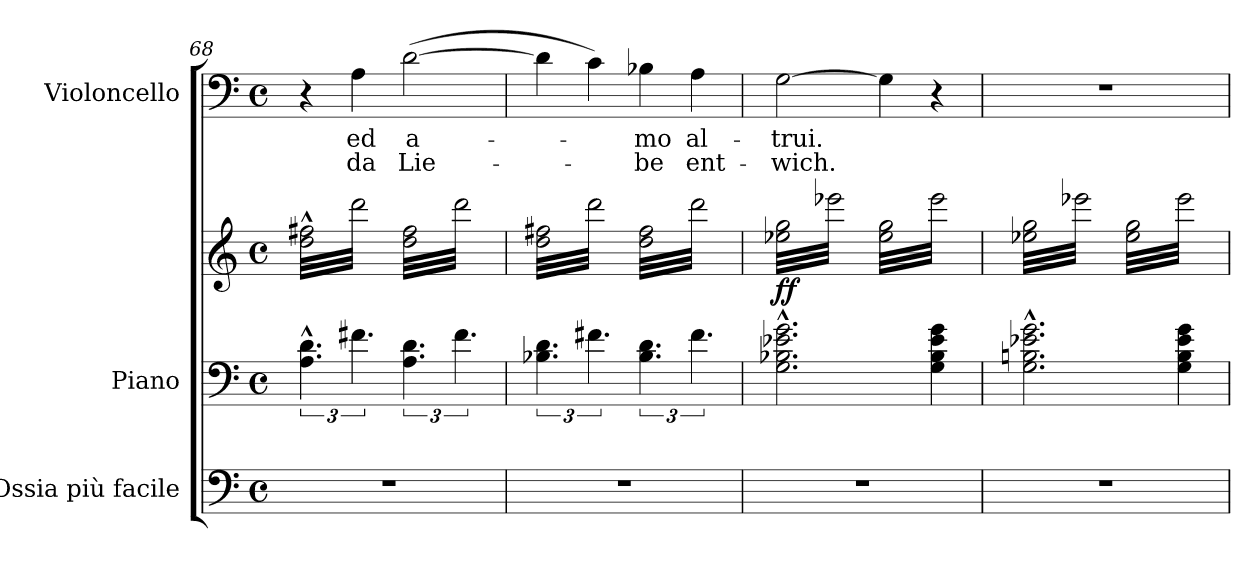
**kern	**kern	**kern	**dynam	**kern	**text	**text
*part3	*part2	*part2	*part2	*part1	*part1	*part1
*staff4	*staff3	*staff2	*staff2/3	*staff1	*staff1	*staff1
*I"Ossia più facile	*I"Piano	*	*	*I"Violoncello	*	*
*	*I'Pno	*	*	*I'Vc	*	*
*clefF4	*clefF4	*clefG2	*	*clefF4	*	*
*k[]	*k[]	*k[]	*	*k[]	*	*
*M4/4	*M4/4	*M4/4	*	*M4/4	*	*
*met(c)	*met(c)	*met(c)	*	*met(c)	*	*
=68	=68	=68	=68	=68	=68	=68
*	*	*tremolo	*	*	*	*
1r	6.A\^^ 6.d\^^	32dd\^^ 32ff#X\^^LLL	.	4r	.	.
.	.	32ddd\	.	.	.	.
.	.	32dd\^^ 32ff#X\^^	.	.	.	.
.	.	32ddd\	.	.	.	.
.	.	32dd\^^ 32ff#X\^^	.	.	.	.
.	.	32ddd\	.	.	.	.
.	.	32dd\^^ 32ff#X\^^	.	.	.	.
.	.	32ddd\	.	.	.	.
!	!	!	!	!	!LO:LY:b	!LO:LY:b
.	6.f#X\	32dd\^^ 32ff#X\^^	.	4A\	ed	da
.	.	32ddd\	.	.	.	.
.	.	32dd\^^ 32ff#X\^^	.	.	.	.
.	.	32ddd\	.	.	.	.
.	.	32dd\^^ 32ff#X\^^	.	.	.	.
.	.	32ddd\	.	.	.	.
.	.	32dd\^^ 32ff#X\^^	.	.	.	.
.	.	32ddd\JJJ	.	.	.	.
!	!	!	!	!	!LO:LY:b	!LO:LY:b
.	6.A\ 6.d\	32dd\ 32ff#\LLL	.	([2d\	a-	Lie-
.	.	32ddd\	.	.	.	.
.	.	32dd\ 32ff#\	.	.	.	.
.	.	32ddd\	.	.	.	.
.	.	32dd\ 32ff#\	.	.	.	.
.	.	32ddd\	.	.	.	.
.	.	32dd\ 32ff#\	.	.	.	.
.	.	32ddd\	.	.	.	.
.	6.f#\	32dd\ 32ff#\	.	.	.	.
.	.	32ddd\	.	.	.	.
.	.	32dd\ 32ff#\	.	.	.	.
.	.	32ddd\	.	.	.	.
.	.	32dd\ 32ff#\	.	.	.	.
.	.	32ddd\	.	.	.	.
.	.	32dd\ 32ff#\	.	.	.	.
.	.	32ddd\JJJ	.	.	.	.
=69	=69	=69	=69	=69	=69	=69
1r	6.B-X\ 6.d\	32dd\ 32ff#X\LLL	.	4d\]	.	.
.	.	32ddd\	.	.	.	.
.	.	32dd\ 32ff#X\	.	.	.	.
.	.	32ddd\	.	.	.	.
.	.	32dd\ 32ff#X\	.	.	.	.
.	.	32ddd\	.	.	.	.
.	.	32dd\ 32ff#X\	.	.	.	.
.	.	32ddd\	.	.	.	.
.	6.f#X\	32dd\ 32ff#X\	.	4c\)	.	.
.	.	32ddd\	.	.	.	.
.	.	32dd\ 32ff#X\	.	.	.	.
.	.	32ddd\	.	.	.	.
.	.	32dd\ 32ff#X\	.	.	.	.
.	.	32ddd\	.	.	.	.
.	.	32dd\ 32ff#X\	.	.	.	.
.	.	32ddd\JJJ	.	.	.	.
!	!	!	!	!	!LO:LY:b	!LO:LY:b
.	6.B-\ 6.d\	32dd\ 32ff#\LLL	.	4B-X\	-mo	-be
.	.	32ddd\	.	.	.	.
.	.	32dd\ 32ff#\	.	.	.	.
.	.	32ddd\	.	.	.	.
.	.	32dd\ 32ff#\	.	.	.	.
.	.	32ddd\	.	.	.	.
.	.	32dd\ 32ff#\	.	.	.	.
.	.	32ddd\	.	.	.	.
!	!	!	!	!	!LO:LY:b	!LO:LY:b
.	6.f#\	32dd\ 32ff#\	.	4A\	al-	ent-
.	.	32ddd\	.	.	.	.
.	.	32dd\ 32ff#\	.	.	.	.
.	.	32ddd\	.	.	.	.
.	.	32dd\ 32ff#\	.	.	.	.
.	.	32ddd\	.	.	.	.
.	.	32dd\ 32ff#\	.	.	.	.
.	.	32ddd\JJJ	.	.	.	.
=70	=70	=70	=70	=70	=70	=70
!	!	!	!LO:DY:b	!	!LO:LY:b	!LO:LY:b
1r	2.G\^^ 2.B-X\^^ 2.e-X\^^ 2.g\^^	32ee-X\ 32gg\LLL	ff	[2G\	-trui.	-wich.
.	.	32eee-X\	.	.	.	.
.	.	32ee-X\ 32gg\	.	.	.	.
.	.	32eee-X\	.	.	.	.
.	.	32ee-X\ 32gg\	.	.	.	.
.	.	32eee-X\	.	.	.	.
.	.	32ee-X\ 32gg\	.	.	.	.
.	.	32eee-X\	.	.	.	.
.	.	32ee-X\ 32gg\	.	.	.	.
.	.	32eee-X\	.	.	.	.
.	.	32ee-X\ 32gg\	.	.	.	.
.	.	32eee-X\	.	.	.	.
.	.	32ee-X\ 32gg\	.	.	.	.
.	.	32eee-X\	.	.	.	.
.	.	32ee-X\ 32gg\	.	.	.	.
.	.	32eee-X\JJJ	.	.	.	.
.	.	32ee-\ 32gg\LLL	.	4G\]	.	.
.	.	32eee-\	.	.	.	.
.	.	32ee-\ 32gg\	.	.	.	.
.	.	32eee-\	.	.	.	.
.	.	32ee-\ 32gg\	.	.	.	.
.	.	32eee-\	.	.	.	.
.	.	32ee-\ 32gg\	.	.	.	.
.	.	32eee-\	.	.	.	.
.	4G\ 4B-\ 4e-\ 4g\	32ee-\ 32gg\	.	4r	.	.
.	.	32eee-\	.	.	.	.
.	.	32ee-\ 32gg\	.	.	.	.
.	.	32eee-\	.	.	.	.
.	.	32ee-\ 32gg\	.	.	.	.
.	.	32eee-\	.	.	.	.
.	.	32ee-\ 32gg\	.	.	.	.
.	.	32eee-\JJJ	.	.	.	.
=71	=71	=71	=71	=71	=71	=71
1r	2.G\^^ 2.Bn\^^ 2.e-X\^^ 2.g\^^	32ee-X\ 32gg\LLL	.	1r	.	.
.	.	32eee-X\	.	.	.	.
.	.	32ee-X\ 32gg\	.	.	.	.
.	.	32eee-X\	.	.	.	.
.	.	32ee-X\ 32gg\	.	.	.	.
.	.	32eee-X\	.	.	.	.
.	.	32ee-X\ 32gg\	.	.	.	.
.	.	32eee-X\	.	.	.	.
.	.	32ee-X\ 32gg\	.	.	.	.
.	.	32eee-X\	.	.	.	.
.	.	32ee-X\ 32gg\	.	.	.	.
.	.	32eee-X\	.	.	.	.
.	.	32ee-X\ 32gg\	.	.	.	.
.	.	32eee-X\	.	.	.	.
.	.	32ee-X\ 32gg\	.	.	.	.
.	.	32eee-X\JJJ	.	.	.	.
.	.	32ee-\ 32gg\LLL	.	.	.	.
.	.	32eee-\	.	.	.	.
.	.	32ee-\ 32gg\	.	.	.	.
.	.	32eee-\	.	.	.	.
.	.	32ee-\ 32gg\	.	.	.	.
.	.	32eee-\	.	.	.	.
.	.	32ee-\ 32gg\	.	.	.	.
.	.	32eee-\	.	.	.	.
.	4G\ 4B\ 4e-\ 4g\	32ee-\ 32gg\	.	.	.	.
.	.	32eee-\	.	.	.	.
.	.	32ee-\ 32gg\	.	.	.	.
.	.	32eee-\	.	.	.	.
.	.	32ee-\ 32gg\	.	.	.	.
.	.	32eee-\	.	.	.	.
.	.	32ee-\ 32gg\	.	.	.	.
.	.	32eee-\JJJ	.	.	.	.
*	*	*Xtremolo	*	*	*	*
.	.	.	.	.	.	.
.	.	.	.	.	.	.
.	.	.	.	.	.	.
.	.	.	.	.	.	.
.	.	.	.	.	.	.
.	.	.	.	.	.	.
.	.	.	.	.	.	.
.	.	.	.	.	.	.
=	=	=	=	=	=	=
*-	*-	*-	*-	*-	*-	*-
